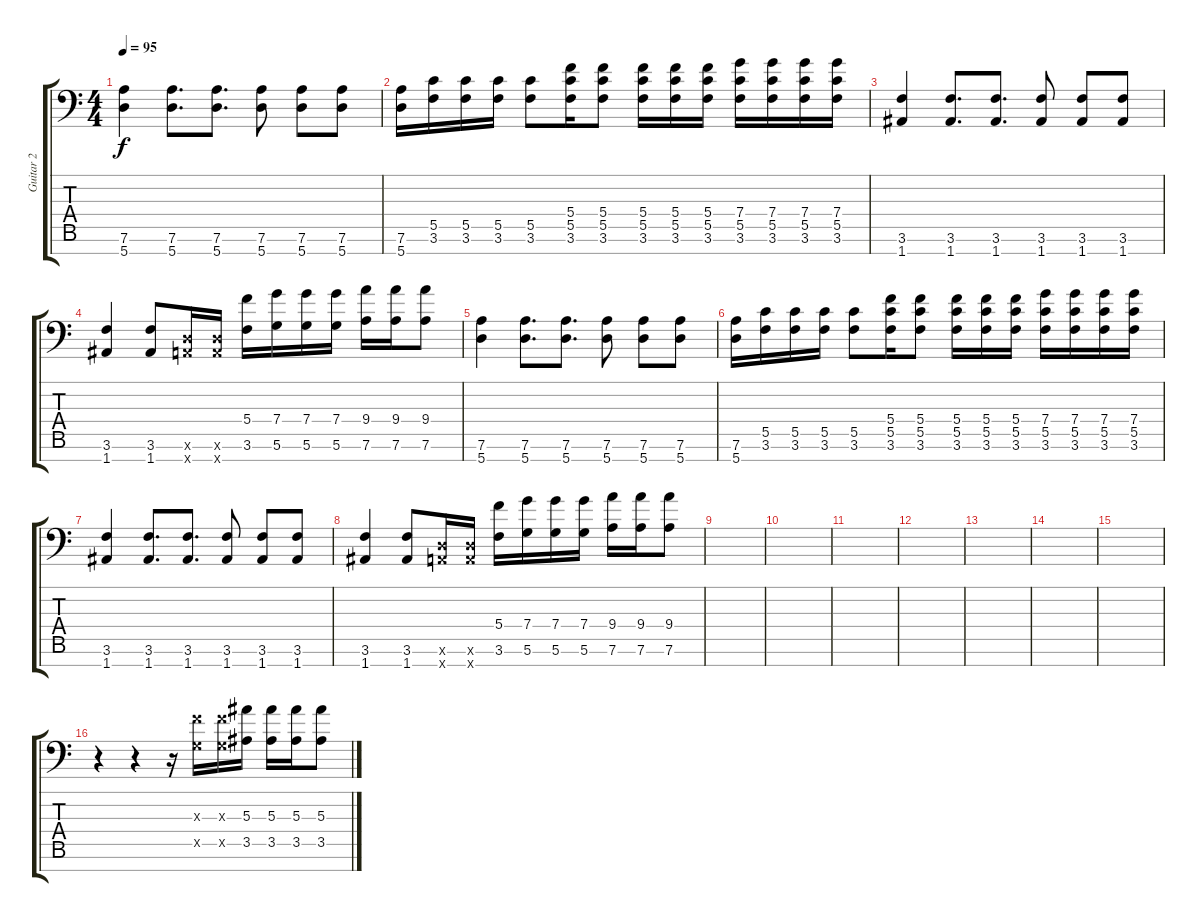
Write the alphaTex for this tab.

\track ("Guitar 2" "Guitar 2") {instrument distortionguitar}
\staff {score tabs}
\tuning (D4 A3 F3 C3 G2 D2 A1) {hide}
\ts (4 4)
\tempo 95
\clef f4
\ks c
(7.6 5.7).4{dy f} (7.6 5.7).8{d} (7.6 5.7).8{d} (7.6 5.7).8 (7.6 5.7).8 (7.6 5.7).8 |
(7.6 5.7).16 (5.5 3.6).16 (5.5 3.6).16 (5.5 3.6).16 (5.5 3.6).8 (5.4 5.5 3.6).16 (5.4 5.5 3.6).8 (5.4 5.5 3.6).16 (5.4 5.5 3.6).16 (5.4 5.5 3.6).16 (7.4 5.5 3.6).16 (7.4 5.5 3.6).16 (7.4 5.5 3.6).16 (7.4 5.5 3.6).16 |
(3.6 1.7).4 (3.6 1.7).8{d} (3.6 1.7).8{d} (3.6 1.7).8 (3.6 1.7).8 (3.6 1.7).8 |
(3.6 1.7).4 (3.6 1.7).8 (0.6{x} 0.7{x}).16 (0.6{x} 0.7{x}).16 (5.4 3.6).16 (7.4 5.6).16 (7.4 5.6).16 (7.4 5.6).16 (9.4 7.6).16 (9.4 7.6).16 (9.4 7.6).8 |
(7.6 5.7).4 (7.6 5.7).8{d} (7.6 5.7).8{d} (7.6 5.7).8 (7.6 5.7).8 (7.6 5.7).8 |
(7.6 5.7).16 (5.5 3.6).16 (5.5 3.6).16 (5.5 3.6).16 (5.5 3.6).8 (5.4 5.5 3.6).16 (5.4 5.5 3.6).8 (5.4 5.5 3.6).16 (5.4 5.5 3.6).16 (5.4 5.5 3.6).16 (7.4 5.5 3.6).16 (7.4 5.5 3.6).16 (7.4 5.5 3.6).16 (7.4 5.5 3.6).16 |
(3.6 1.7).4 (3.6 1.7).8{d} (3.6 1.7).8{d} (3.6 1.7).8 (3.6 1.7).8 (3.6 1.7).8 |
(3.6 1.7).4 (3.6 1.7).8 (0.6{x} 0.7{x}).16 (0.6{x} 0.7{x}).16 (5.4 3.6).16 (7.4 5.6).16 (7.4 5.6).16 (7.4 5.6).16 (9.4 7.6).16 (9.4 7.6).16 (9.4 7.6).8 |
|
|
|
|
|
|
|
r.4 r.4 r.16 (0.3{x} 0.5{x}).16 (0.3{x} 0.5{x}).16 (5.3 3.5).16 (5.3 3.5).16 (5.3 3.5).16 (5.3 3.5).8
